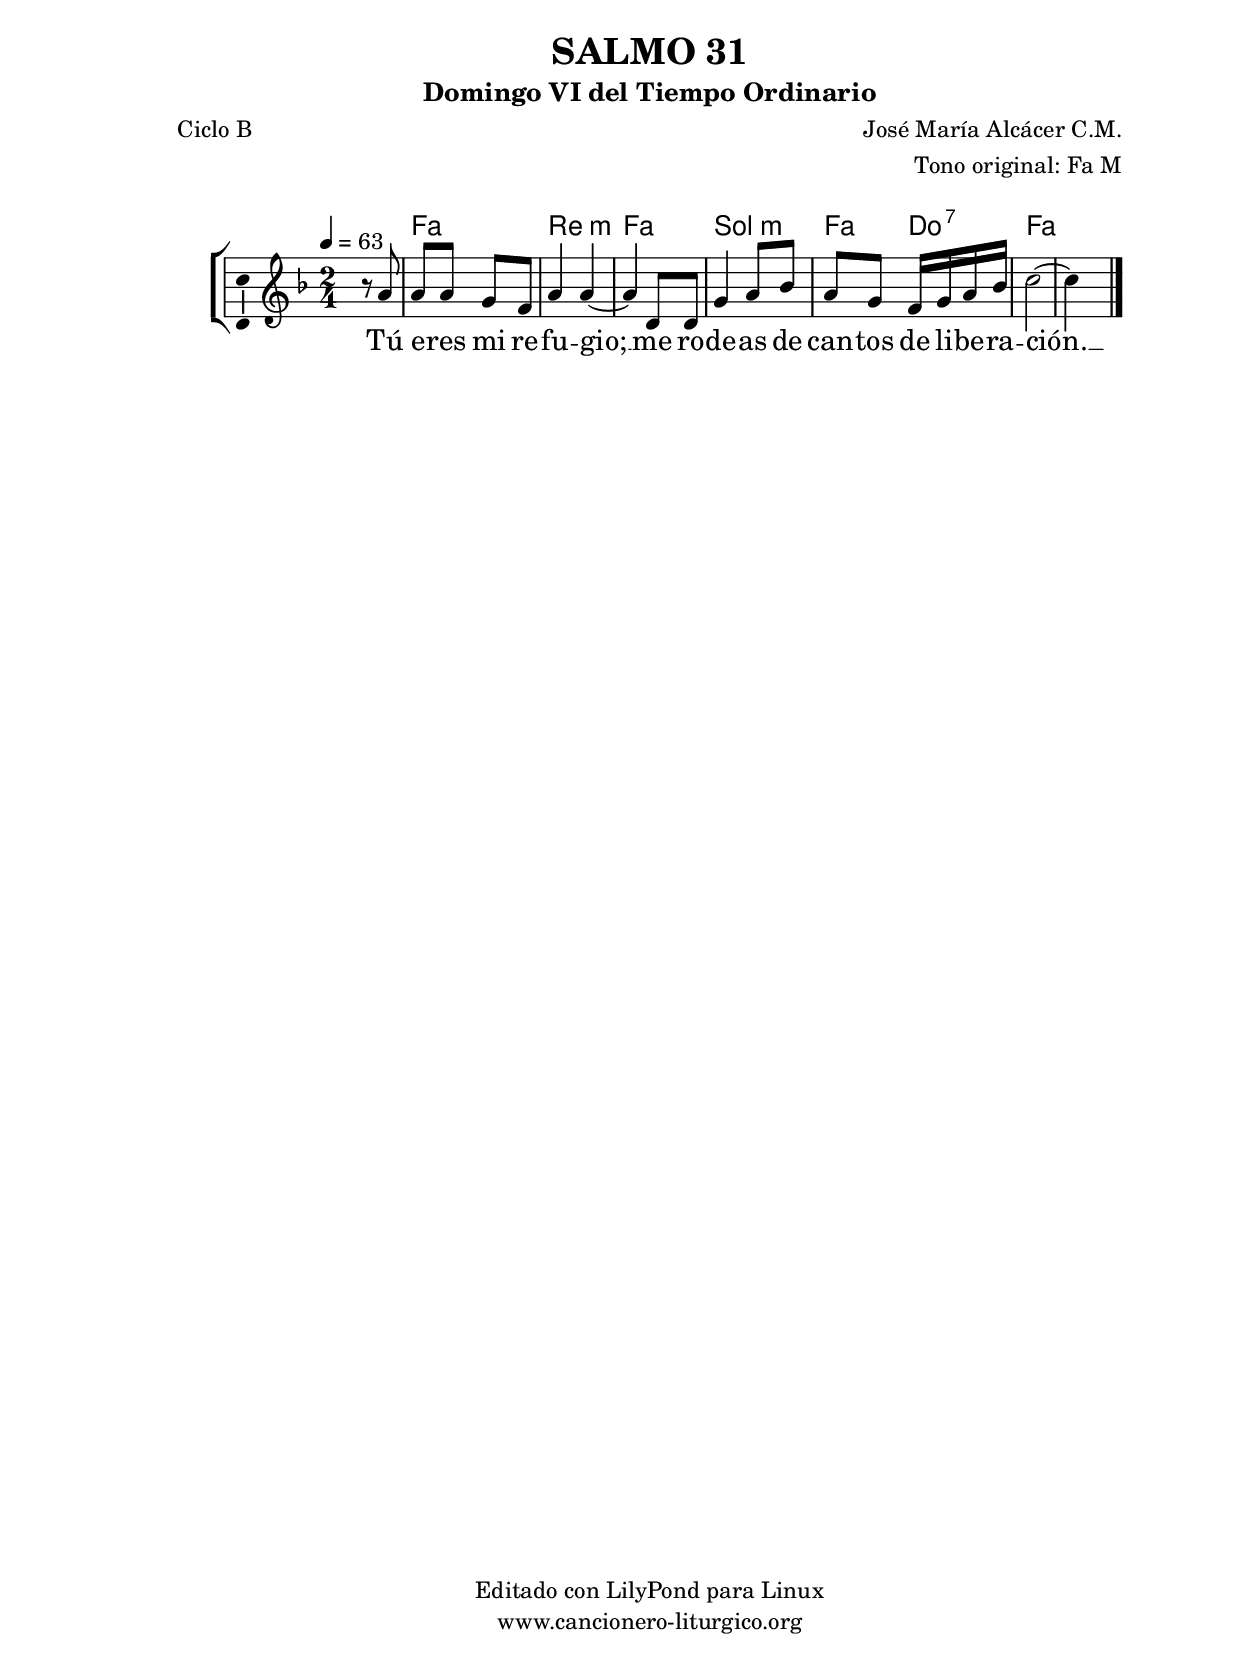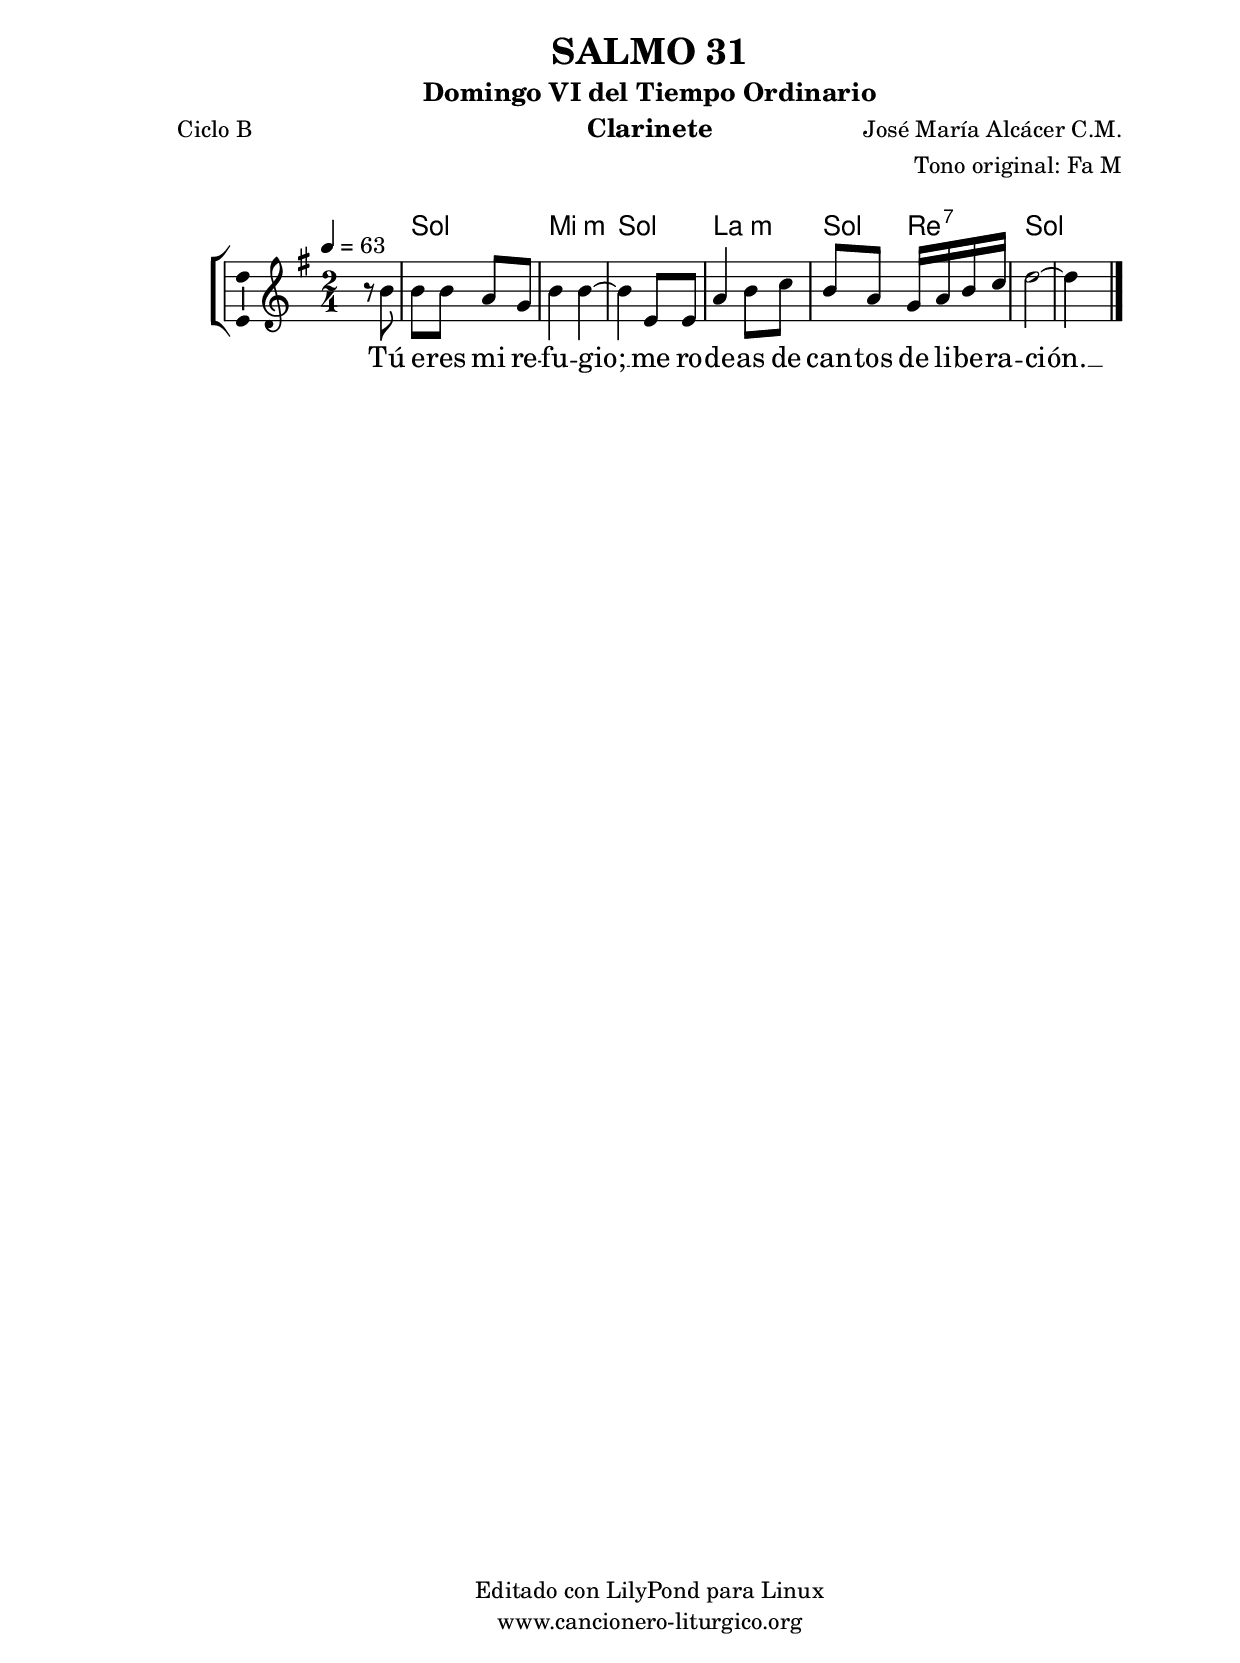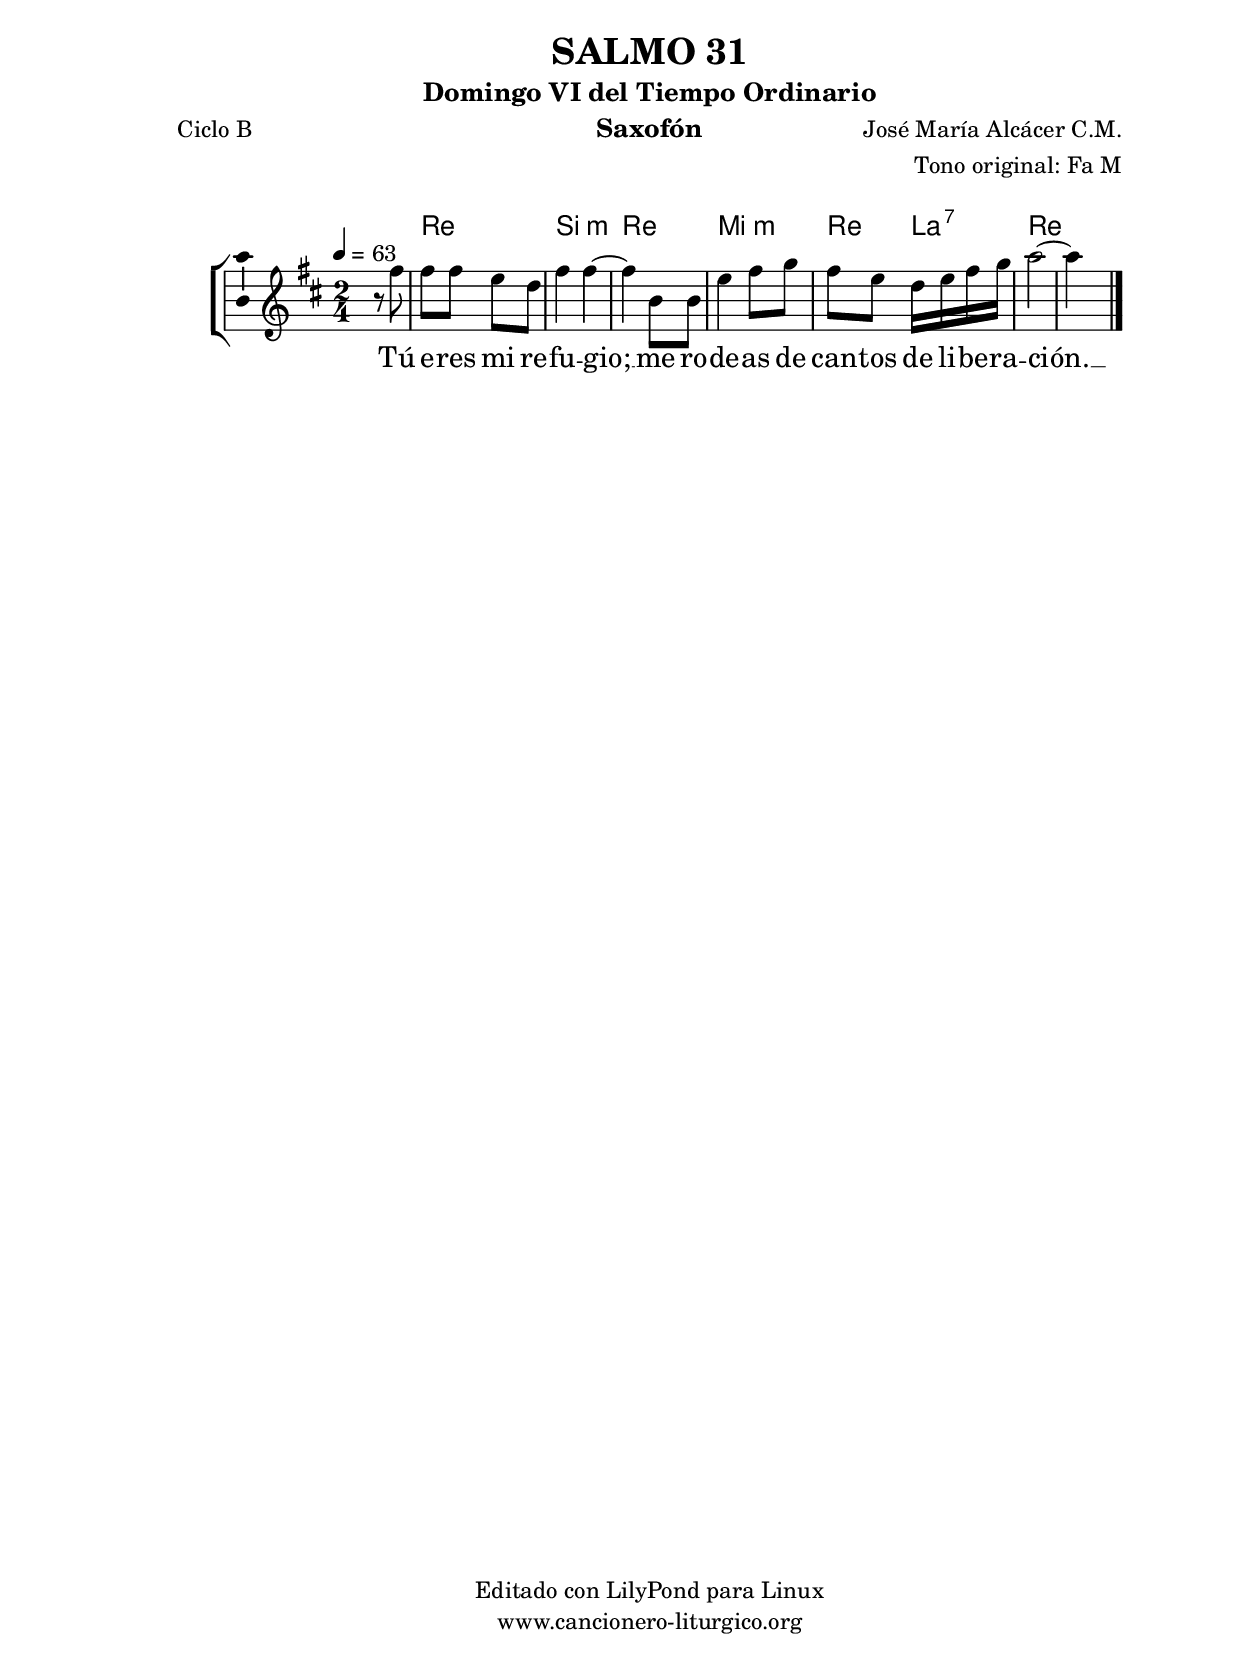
%
%para convertir .midi en .wav:
%timidity filename.midi -Ow -o finename.wav
%
%
%Para convertir de .wav a .mp3:
%lame -h -m j filename.wav
%
%
%para escuchar el midi:
%timidity nombrefichero.midi
%


%versión de lilypond para la que se ha escrito esta partitura:
\version "2.16.0"

	%Tamaño papel
	#(set-default-paper-size "a4")
	%Tamaño partitura
	#(set-global-staff-size 20)
	%No responde al pulsar sobre una nota
	#(ly:set-option 'point-and-click #f)

%parámetros del encabezamiento:
\header {
	title = "SALMO 31"
	subtitle = "Domingo VI del Tiempo Ordinario"
	composer = "José María Alcácer C.M."
	poet = "Ciclo B"
	meter = ""
	arranger = "Tono original: Fa M"
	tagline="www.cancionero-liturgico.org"
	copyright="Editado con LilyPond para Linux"
	tiempo = "Ordinario"
	usos = "Salmo"
	letra = "Tú eres mi refugio; me rodeas de cantos de liberación."
	}

%parámetros asociados al papel:
\paper  {
	oddHeaderMarkup = \markup {\fill-line { \on-the-fly #not-first-page \fromproperty #'header:title \on-the-fly #not-first-page \fromproperty #'header:composer }}
	evenHeaderMarkup = \markup {\fill-line { \fromproperty #'header:composer \fromproperty #'header:title }}
	#(set-paper-size "a4")
	print-page-number = ##f
	first-page-number = 1
	print-first-page-number = ##f
%	head-separation = 3.0 \cm
	top-margin = 2.0 \cm
	bottom-margin = 0.5\cm
%%%	bottom-margin = -1.0\cm
	left-margin = 3.0 \cm
	line-width = 16.0 \cm 
	indent = 8\mm
	interscoreline = 2.\mm
	between-system-space = 15\mm
%	para que las partituras no llenen la hoja:
	ragged-bottom = ##t
%	idem para la última hoja:
	ragged-last-bottom = ##f
%	para que las partituras llenen el ancho del papel:
	ragged-last = ##f
	after-title-space = 2.5 \cm
%page-count=1
%system-count=8

	%Flexible Vertical Spacing
%	markup-markup-spacing =
%	#'((basic-distance . 15) (minimum-distance . 15) (padding . 3))
	markup-system-spacing =
	#'((basic-distance . 15) (minimum-distance . 15) (padding . 3))
	system-system-spacing =
	#'((basic-distance . 15) (minimum-distance . 15) (padding . 3))
	score-system-spacing =
	#'((basic-distance . 15) (minimum-distance . 15) (padding . 5))
%	top-system-spacing = % header
%	#'((basic-distance . 8) (minimum-distance . 0) (padding . 3))
%	top-markup-spacing =
%	#'((basic-distance . 20) (minimum-distance . 20) (padding . 3))
	last-bottom-spacing = % footer
	#'((basic-distance . 5) (minimum-distance . 5) (padding . 3))
%	score-markup-spacing =
%	#'((basic-distance . 16) (minimum-distance . 13) (padding . 3))

	}


%parámetros que afectan a toda la partitura:
global =  {
	%clave de sol (G):
	\clef G
	%armadura:
%	\transpose e f
	\key f \major
	\tempo 4=63
	\set Score.tempoHideNote = ##f
	}


acordes = {
	\italianChords
	\chordmode {
%	\transpose e f
{

s2
f2 d:m f g:m f4 c:7 f2
s2

	}
	}
}

melodia = 
%	\transpose e f
{
	\relative c''{

\time 2/4

s4 r8 a8
a8 a g f
a4 a~
a4 d,8 d
g4 a8 bes
a8 g f16 g a bes
c2~
c4 s4

	\bar "|."
	}
	}


texto = \lyricmode {
Tú e -- res mi re -- fu -- gio; __
me ro -- de -- as de can -- tos de li -- be -- ra -- ción. __
	}


acordesStaff = \context ChordNames = acordesStaff <<
	\set chordChanges = ##t
	\acordes
	>>


vozStaff = \context Voice = vozStaff
\with {\consists "Ambitus_engraver"}
<<
%	\set Staff.instrumentName = ""
%	\set Staff.shortInstrumentName = ""
%	\set Staff.midiInstrument = #"clarinet"
%	\set Staff.midiInstrument = #"cello"
%	\set Staff.midiInstrument = #"flute"
	\set Staff.midiInstrument = #"electric guitar (jazz)"
%	\set Staff.midiInstrument = #"english horn"
%	\set Staff.midiInstrument = #"violin"
%	\set Staff.midiInstrument = #"glockenspiel"
	\set Staff.midiMinimumVolume = #0.7
	\set Staff.midiMaximumVolume = #0.9
	\global
	\melodia
	>>


textoStaff = \context Lyrics = textoStaff <<
	\lyricsto vozStaff \texto
	>>

\book {
	\score {
		\context ChoirStaff {
			\override StaffGroup.SystemStartBracket #'collapse-height = #1
			\override Score.SystemStartBar #'collapse-height = #1
			<<
			\acordesStaff
			\vozStaff
			\textoStaff
			>>
			}
		\layout {
	    		\context {
				\Lyrics
				\override LyricText #'font-size = #2
				}
	   		 \context {
				\Score
				%fontSize = #3
				\override StaffSymbol #'staff-space = #(magstep +3)
				%\override Beam #'thickness = #0.55
				%\override SpacingSpanner #'spacing-increment = #1.0
				%\override Slur #'height-limit = #1.5
				}
			}
		}
	\score {
		\unfoldRepeats
		\context ChoirStaff {
			<<
			\acordesStaff
			\vozStaff
			>>
			}
		\midi {
	  		\context {
	  			\Score
				tempoWholesPerMinute = #(ly:make-moment 70 4)
				}
			}
		}
	}

%Partitura para clarinete
#(define output-suffix "C")
\book {
	\header{
		instrument = "Clarinete"
		}
	\score {
		\context ChoirStaff {
			\override StaffGroup.SystemStartBracket #'collapse-height = #1
			\override Score.SystemStartBar #'collapse-height = #1
\transpose c d
			<<
			\acordesStaff
			\vozStaff
			\textoStaff
			>>
			}
		\layout {
	    		\context {
				\Lyrics
				\override LyricText #'font-size = #2
				}
	   		 \context {
				\Score
				%fontSize = #3
				\override StaffSymbol #'staff-space = #(magstep +3)
				%\override Beam #'thickness = #0.55
				%\override SpacingSpanner #'spacing-increment = #1.0
				%\override Slur #'height-limit = #1.5
				}
			}
		}
	}

%Partitura para saxofón
#(define output-suffix "S")
\book {
	\header{
		instrument = "Saxofón"
		}
	\score {
		\context ChoirStaff {
			\override StaffGroup.SystemStartBracket #'collapse-height = #1
			\override Score.SystemStartBar #'collapse-height = #1
\transpose c a
			<<
			\acordesStaff
			\vozStaff
			\textoStaff
			>>
			}
		\layout {
	    		\context {
				\Lyrics
				\override LyricText #'font-size = #2
				}
	   		 \context {
				\Score
				%fontSize = #3
				\override StaffSymbol #'staff-space = #(magstep +3)
				%\override Beam #'thickness = #0.55
				%\override SpacingSpanner #'spacing-increment = #1.0
				%\override Slur #'height-limit = #1.5
				}
			}
		}
	}

